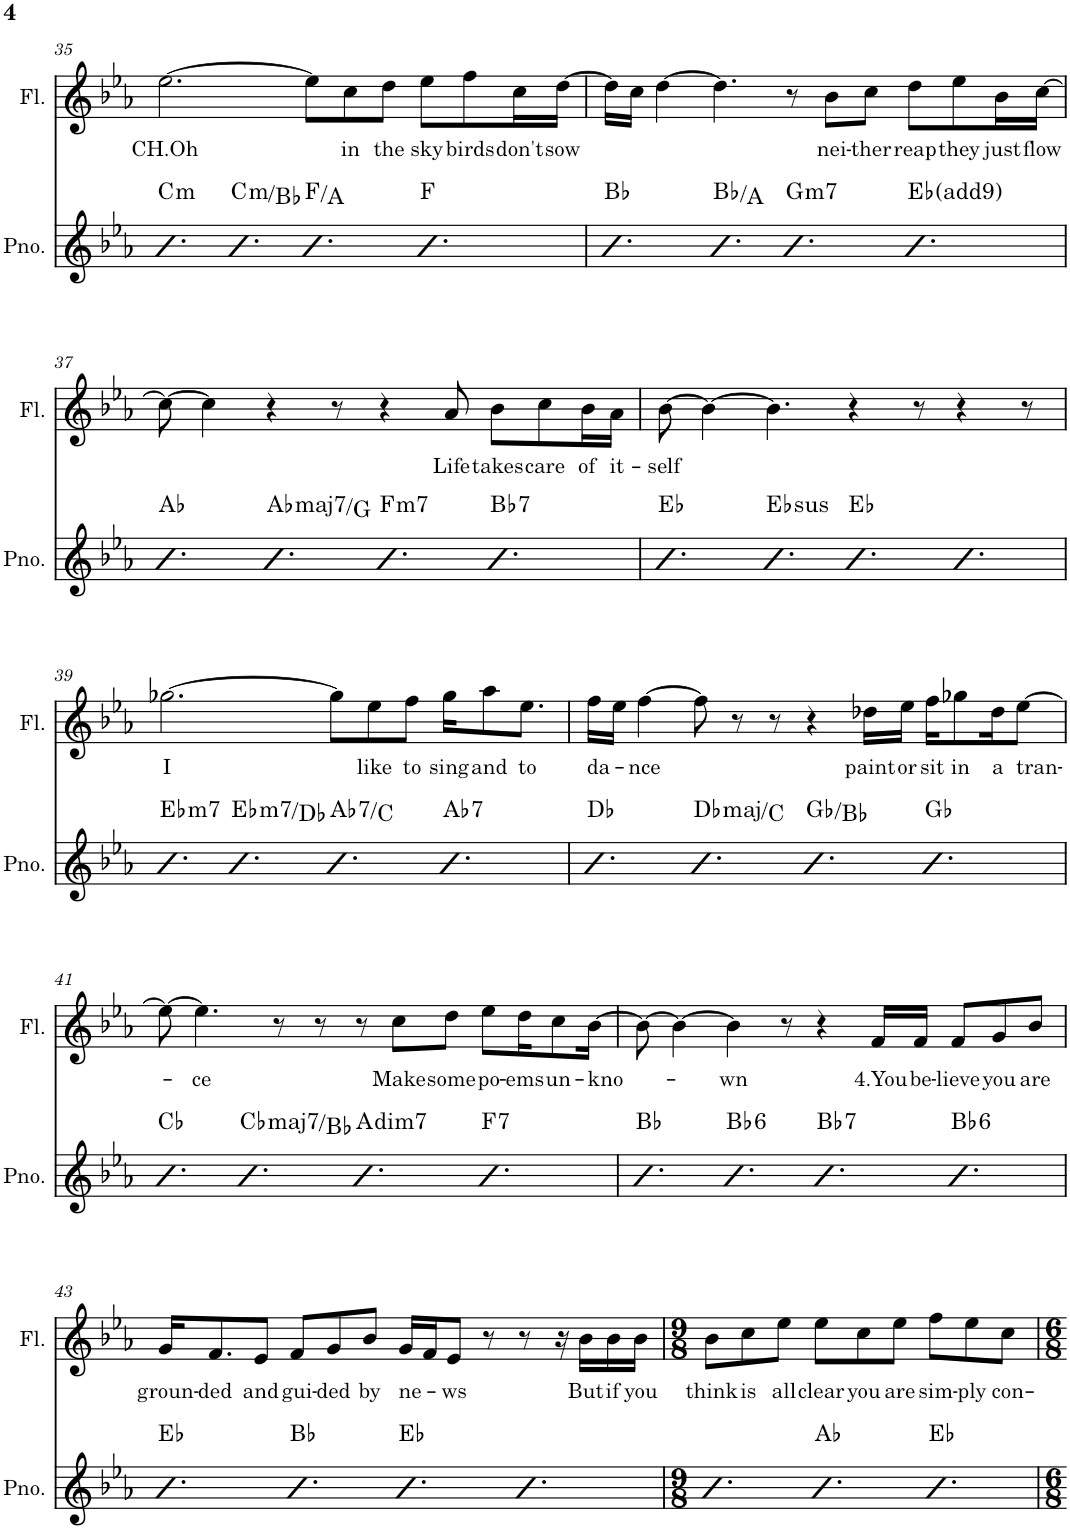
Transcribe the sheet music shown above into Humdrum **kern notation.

**kern	**harte	**kern	**text
*part2	*part2	*part1	*part1
*staff2	*	*staff1	*staff1
*I"Piano	*	*I"Flute	*
*I'Pno.	*	*I'Fl.	*
!!LO:PB:g=z
*clefG2	*	*clefG2	*
*k[b-e-a-]	*	*k[b-e-a-]	*
*M12/8	*	*M12/8	*
=35	=35	=35	=35
!	!LO:H:kt=m	!	!LO:LY:b
4.b-	C:min	[2.ee-\	CH.Oh
!	!LO:H:kt=m	!	!
4.b-	C:min/b7	.	.
4.b-	F:maj/3	8ee-\L]	.
!	!	!	!LO:LY:b
.	.	8cc\	in
!	!	!	!LO:LY:b
.	.	8dd\J	the
!	!	!	!LO:LY:b
4.b-	F:maj	8ee-\L	sky
!	!	!	!LO:LY:b
.	.	8ff\	birds
!	!	!	!LO:LY:b
.	.	16cc\L	don't
!	!	!	!LO:LY:b
.	.	[16dd\JJ	sow
=36	=36	=36	=36
4.b-	Bb:maj	16dd\LL]	.
.	.	16cc\JJ	.
.	.	[4dd\	.
4.b-	Bb:maj/7	4.dd\]	.
!	!LO:H:kt=m7	!	!
4.b-	G:min7	8r	.
!	!	!	!LO:LY:b
.	.	8b-\L	nei-
!	!	!	!LO:LY:b
.	.	8cc\J	-ther
!	!	!	!LO:LY:b
4.b-	Eb:maj(9)	8dd\L	reap
!	!	!	!LO:LY:b
.	.	8ee-\	they
!	!	!	!LO:LY:b
.	.	16b-\L	just
!	!	!	!LO:LY:b
.	.	[16cc\JJ	flow
!!LO:LB:g=z
=37	=37	=37	=37
4.b-	Ab:maj	8cc\_	.
.	.	4cc\]	.
!	!LO:H:kt=maj7	!	!
4.b-	Ab:maj7/7	4r	.
.	.	8r	.
!	!LO:H:kt=m7	!	!
4.b-	F:min7	4r	.
!	!	!	!LO:LY:b
.	.	8a-/	Life
!	!LO:H:kt=7	!	!LO:LY:b
4.b-	Bb:7	8b-\L	takes
!	!	!	!LO:LY:b
.	.	8cc\	care
!	!	!	!LO:LY:b
.	.	16b-\L	of
!	!	!	!LO:LY:b
.	.	16a-\JJ	it-
=38	=38	=38	=38
!	!	!	!LO:LY:b
4.b-	Eb:maj	[8b-\	-self
.	.	4b-\_	.
!	!LO:H:kt=sus	!	!
4.b-	Eb:sus4	4.b-\]	.
4.b-	Eb:maj	4r	.
.	.	8r	.
4.b-	.	4r	.
.	.	8r	.
!!LO:LB:g=z
=39	=39	=39	=39
!	!LO:H:kt=m7	!	!LO:LY:b
4.b-	Eb:min7	[2.gg-X\	I
!	!LO:H:kt=m7	!	!
4.b-	Eb:min7/b7	.	.
!	!LO:H:kt=7	!	!
4.b-	Ab:7/3	8gg-\L]	.
!	!	!	!LO:LY:b
.	.	8ee-\	like
!	!	!	!LO:LY:b
.	.	8ff\J	to
!	!LO:H:kt=7	!	!LO:LY:b
4.b-	Ab:7	16gg-\KL	sing
!	!	!	!LO:LY:b
.	.	8aa-\	and
!	!	!	!LO:LY:b
.	.	8.ee-\J	to
=40	=40	=40	=40
!	!	!	!LO:LY:b
4.b-	Db:maj	16ff\LL	da-
.	.	16ee-\JJ	.
!	!	!	!LO:LY:b
.	.	[4ff\	-nce
!	!LO:H:kt=maj	!	!
4.b-	Db:maj/7	8ff\]	.
.	.	8r	.
.	.	8r	.
4.b-	Gb:maj/3	4r	.
!	!	!	!LO:LY:b
.	.	16dd-X\LL	paint
!	!	!	!LO:LY:b
.	.	16ee-\JJ	or
!	!	!	!LO:LY:b
4.b-	Gb:maj	16ff\KL	sit
!	!	!	!LO:LY:b
.	.	8gg-X\	in
!	!	!	!LO:LY:b
.	.	16dd-\K	a
!	!	!	!LO:LY:b
.	.	[8ee-\J	tran-
!!LO:LB:g=z
=41	=41	=41	=41
4.b-	Cb:maj	8ee-\_	.
!	!	!	!LO:LY:b
.	.	4.ee-\]	-ce
!	!LO:H:kt=maj7	!	!
4.b-	Cb:maj7/7	.	.
.	.	8r	.
.	.	8r	.
!	!LO:H:kt=dim7	!	!
4.b-	A:dim7	8r	.
!	!	!	!LO:LY:b
.	.	8cc\L	Make
!	!	!	!LO:LY:b
.	.	8dd\J	some
!	!LO:H:kt=7	!	!LO:LY:b
4.b-	F:7	8ee-\L	po-
!	!	!	!LO:LY:b
.	.	16dd\K	-ems
!	!	!	!LO:LY:b
.	.	8cc\	un-
!	!	!	!LO:LY:b
.	.	[16b-\Jk	-kno-
=42	=42	=42	=42
4.b-	Bb:maj	8b-\_	.
.	.	4b-\_	.
!	!LO:H:kt=6	!	!LO:LY:b
4.b-	Bb:maj6	4b-\]	-wn
.	.	8r	.
!	!LO:H:kt=7	!	!
4.b-	Bb:7	4r	.
!	!	!	!LO:LY:b
.	.	16f/LL	4.You
!	!	!	!LO:LY:b
.	.	16f/JJ	be-
!	!LO:H:kt=6	!	!LO:LY:b
4.b-	Bb:maj6	8f/L	-lieve
!	!	!	!LO:LY:b
.	.	8g/	you
!	!	!	!LO:LY:b
.	.	8b-/J	are
!!LO:LB:g=z
=43	=43	=43	=43
!	!	!	!LO:LY:b
4.b-	Eb:maj	16g/KL	groun-
!	!	!	!LO:LY:b
.	.	8.f/	-ded
!	!	!	!LO:LY:b
.	.	8e-/J	and
!	!	!	!LO:LY:b
4.b-	Bb:maj	8f/L	gui-
!	!	!	!LO:LY:b
.	.	8g/	-ded
!	!	!	!LO:LY:b
.	.	8b-/J	by
!	!	!	!LO:LY:b
4.b-	Eb:maj	16g/LL	ne-
.	.	16f/J	.
!	!	!	!LO:LY:b
.	.	8e-/J	-ws
.	.	8r	.
4.b-	.	8r	.
.	.	16r	.
!	!	!	!LO:LY:b
.	.	16b-\LL	But
!	!	!	!LO:LY:b
.	.	16b-\	if
!	!	!	!LO:LY:b
.	.	16b-\JJ	you
=44	=44	=44	=44
*M9/8	*	*M9/8	*
!	!	!	!LO:LY:b
4.b-	.	8b-\L	think
!	!	!	!LO:LY:b
.	.	8cc\	is
!	!	!	!LO:LY:b
.	.	8ee-\J	all
!	!	!	!LO:LY:b
4.b-	Ab:maj	8ee-\L	clear
!	!	!	!LO:LY:b
.	.	8cc\	you
!	!	!	!LO:LY:b
.	.	8ee-\J	are
!	!	!	!LO:LY:b
4.b-	Eb:maj	8ff\L	sim-
!	!	!	!LO:LY:b
.	.	8ee-\	-ply
!	!	!	!LO:LY:b
.	.	8cc\J	con-
=	=	=	=
*-	*-	*-	*-
